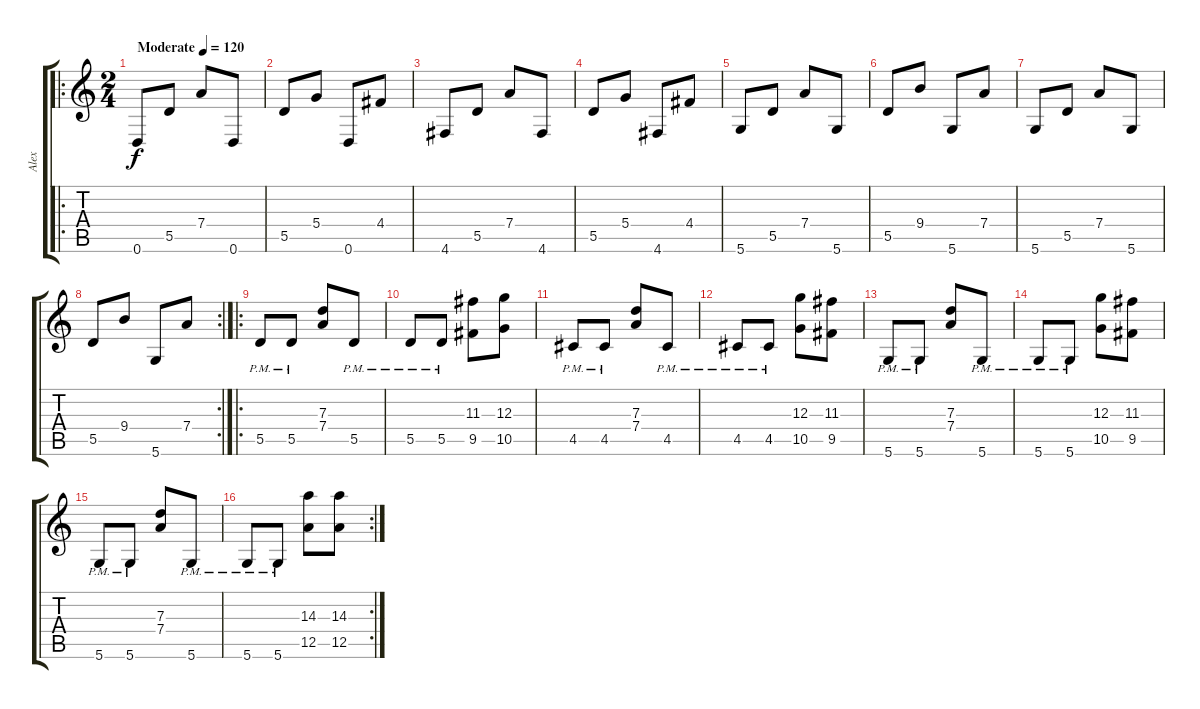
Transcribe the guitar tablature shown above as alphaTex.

\track ("Alex" "Alex") {instrument distortionguitar}
\staff {score tabs}
\tuning (E4 B3 G3 D3 A2 D2) {hide}
\ro
\ts (2 4)
\tempo (120 "Moderate")
\clef g2
\ks c
0.6.8{dy f instrument distortionguitar} 5.5.8 7.4.8 0.6.8 |
5.5.8 5.4.8 0.6.8 4.4.8 |
4.6.8 5.5.8 7.4.8 4.6.8 |
5.5.8 5.4.8 4.6.8 4.4.8 |
5.6.8 5.5.8 7.4.8 5.6.8 |
5.5.8 9.4.8 5.6.8 7.4.8 |
5.6.8 5.5.8 7.4.8 5.6.8 |
\rc 2
5.5.8 9.4.8 5.6.8 7.4.8 |
\ro
5.5{pm}.8 5.5{pm}.8 (7.3 7.4).8 5.5{pm}.8 |
5.5{pm}.8 5.5{pm}.8 (11.3 9.5).8 (12.3 10.5).8 |
4.5{pm}.8 4.5{pm}.8 (7.3 7.4).8 4.5{pm}.8 |
4.5{pm}.8 4.5{pm}.8 (12.3 10.5).8 (11.3 9.5).8 |
5.6{pm}.8 5.6{pm}.8 (7.3 7.4).8 5.6{pm}.8 |
5.6{pm}.8 5.6{pm}.8 (12.3 10.5).8 (11.3 9.5).8 |
5.6{pm}.8 5.6{pm}.8 (7.3 7.4).8 5.6{pm}.8 |
\rc 2
5.6{pm}.8 5.6{pm}.8 (14.3 12.5).8 (14.3 12.5).8
